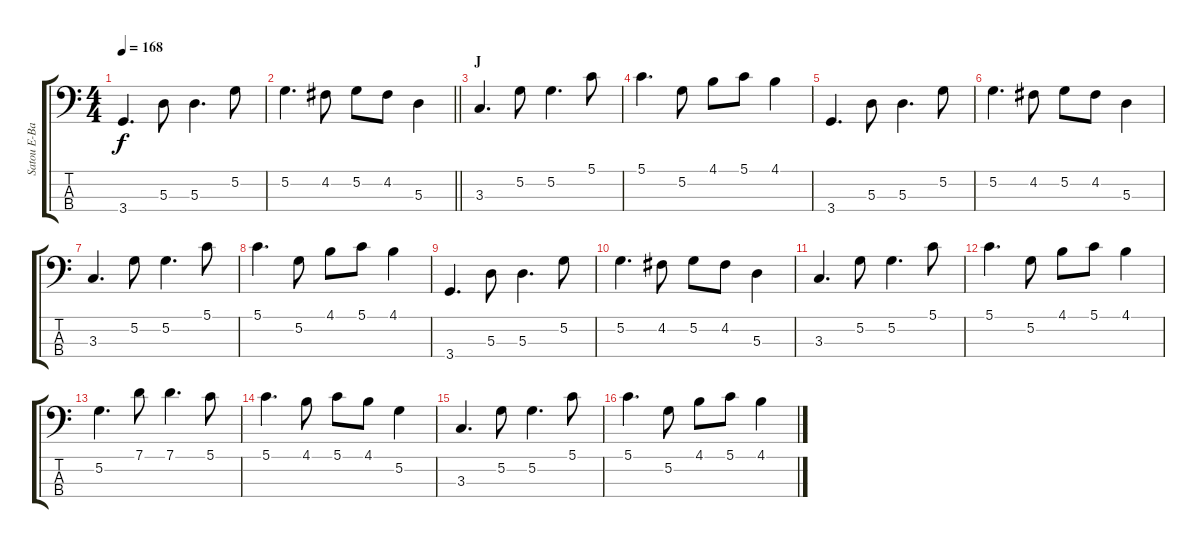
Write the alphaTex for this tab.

\track ("Satou E-Bass" "Satou E-Ba") {instrument electricbassfinger}
\staff {score tabs}
\tuning (G2 D2 A1 E1) {hide}
\ts (4 4)
\tempo 168
\clef f4
\ks c
3.4.4{d dy f} 5.3.8 5.3.4{d} 5.2.8 |
\barLineRight lightlight
5.2.4{d} 4.2.8 5.2.8 4.2.8 5.3.4 |
\section ("" "J")
3.3.4{d} 5.2.8 5.2.4{d} 5.1.8 |
5.1.4{d} 5.2.8 4.1.8 5.1.8 4.1.4 |
3.4.4{d} 5.3.8 5.3.4{d} 5.2.8 |
5.2.4{d} 4.2.8 5.2.8 4.2.8 5.3.4 |
3.3.4{d} 5.2.8 5.2.4{d} 5.1.8 |
5.1.4{d} 5.2.8 4.1.8 5.1.8 4.1.4 |
3.4.4{d} 5.3.8 5.3.4{d} 5.2.8 |
5.2.4{d} 4.2.8 5.2.8 4.2.8 5.3.4 |
3.3.4{d} 5.2.8 5.2.4{d} 5.1.8 |
5.1.4{d} 5.2.8 4.1.8 5.1.8 4.1.4 |
5.2.4{d} 7.1.8 7.1.4{d} 5.1.8 |
5.1.4{d} 4.1.8 5.1.8 4.1.8 5.2.4 |
3.3.4{d} 5.2.8 5.2.4{d} 5.1.8 |
5.1.4{d} 5.2.8 4.1.8 5.1.8 4.1.4
